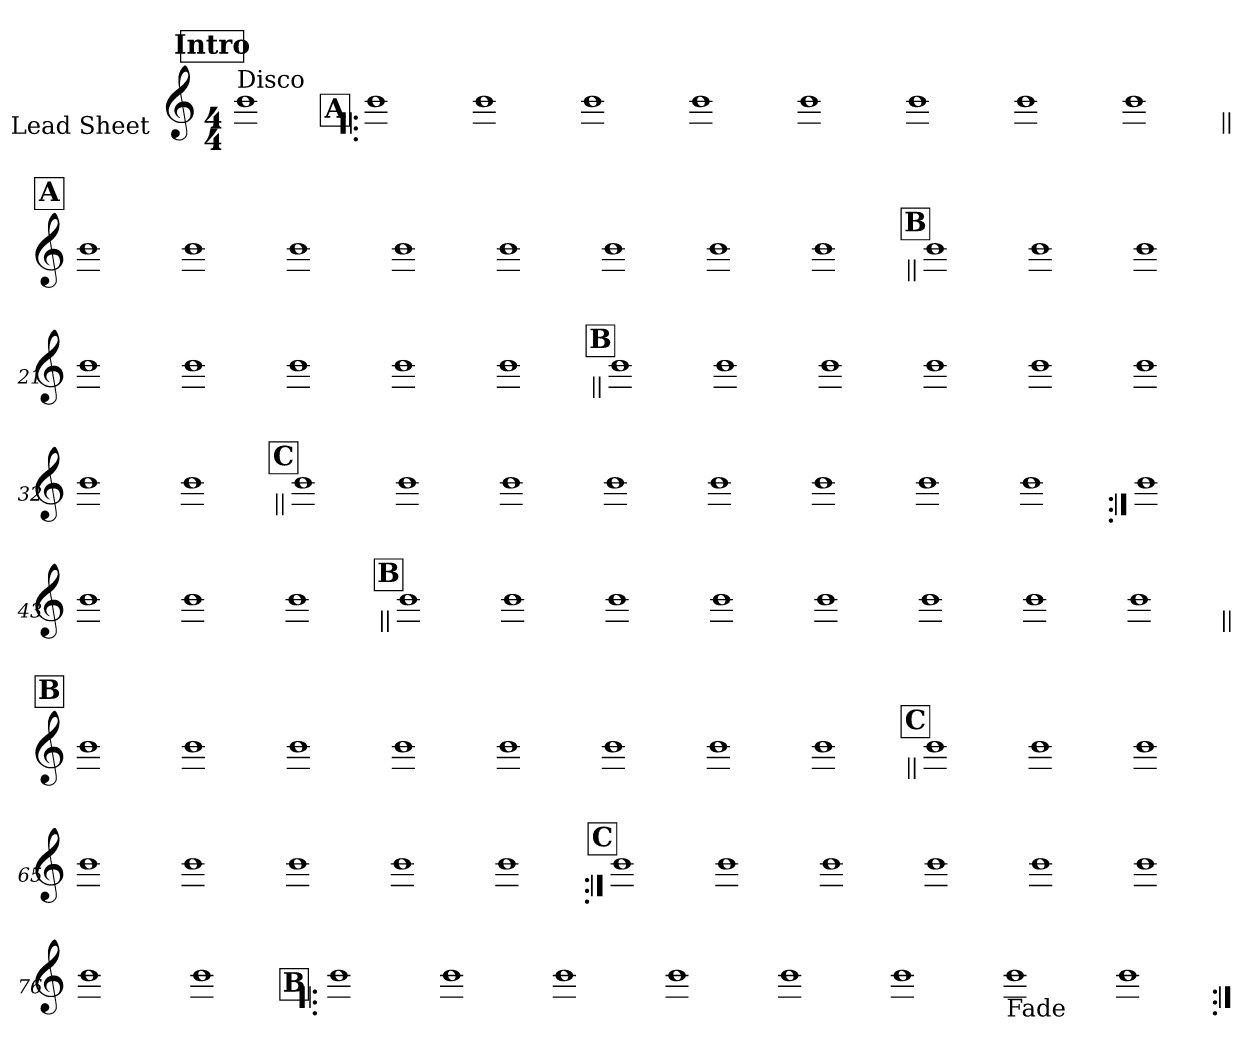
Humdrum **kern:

**kern
*part1
*staff1
*I"Lead Sheet
*stria0
*clefG2
*k[]
*a:
*M4/4
*MM117
!!LO:REH:place=s1:a:t=Intro
=1||
!LO:TX:a:t=Disco
1b
!!LO:LB:g=z
!!LO:REH:place=s1:a:t=A
=2!|:
1b
=3-
1b
=4-
1b
=5-
1b
=6-
1b
=7-
1b
=8-
1b
=9-
1b
!!LO:LB:g=z
!!LO:REH:place=s1:a:t=A
=10||
1b
=11-
1b
=12-
1b
=13-
1b
=14-
1b
=15-
1b
=16-
1b
=17-
1b
!!LO:LB:g=z
!!LO:REH:place=s1:a:t=B
=18||
1b
=19-
1b
=20-
1b
=21-
1b
=22-
1b
=23-
1b
=24-
1b
=25-
1b
!!LO:LB:g=z
!!LO:REH:place=s1:a:t=B
=26||
1b
=27-
1b
=28-
1b
=29-
1b
=30-
1b
=31-
1b
=32-
1b
=33-
1b
!!LO:LB:g=z
!!LO:REH:place=s1:a:t=C
=34||
1b
=35-
1b
=36-
1b
=37-
1b
=38-
1b
=39-
1b
=40-
1b
=41-
1b
!!LO:LB:g=z
=42:|!
1b
=43-
1b
=44-
1b
=45-
1b
!!LO:LB:g=z
!!LO:REH:place=s1:a:t=B
=46||
1b
=47-
1b
=48-
1b
=49-
1b
=50-
1b
=51-
1b
=52-
1b
=53-
1b
!!LO:LB:g=z
!!LO:REH:place=s1:a:t=B
=54||
1b
=55-
1b
=56-
1b
=57-
1b
=58-
1b
=59-
1b
=60-
1b
=61-
1b
!!LO:LB:g=z
!!LO:REH:place=s1:a:t=C
=62||
1b
=63-
1b
=64-
1b
=65-
1b
=66-
1b
=67-
1b
=68-
1b
=69-
1b
!!LO:LB:g=z
!!LO:REH:place=s1:a:t=C
=70:|!
1b
=71-
1b
=72-
1b
=73-
1b
=74-
1b
=75-
1b
=76-
1b
=77-
1b
!!LO:LB:g=z
!!LO:REH:place=s1:a:t=B
=78!|:
1b
=79-
1b
=80-
1b
=81-
1b
=82-
1b
=83-
1b
=84-
!LO:TX:b:t=Fade
1b
=85-
1b
=:|!
*-
